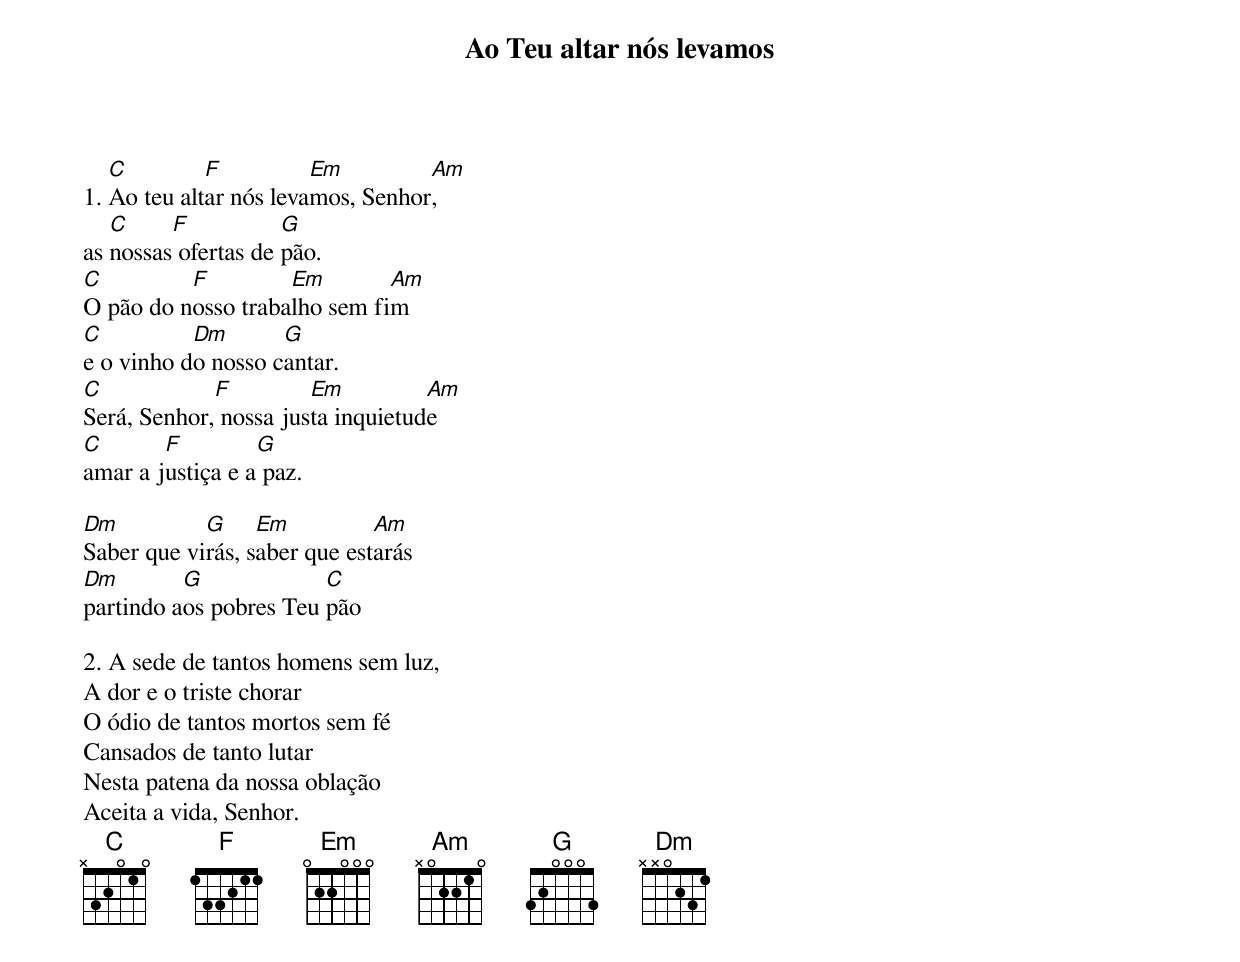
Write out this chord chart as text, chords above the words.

Ao Teu altar nós levamos

   C         F          Em         Am
1. Ao teu altar nós levamos, Senhor,
   C     F           G
as nossas ofertas de pão.
C         F         Em        Am
O pão do nosso trabalho sem fim
C          Dm       G
e o vinho do nosso cantar.
C            F         Em          Am
Será, Senhor, nossa justa inquietude
C       F         G
amar a justiça e a paz.

Dm          G     Em          Am
Saber que virás, saber que estarás
Dm        G             C
partindo aos pobres Teu pão

2. A sede de tantos homens sem luz,
A dor e o triste chorar
O ódio de tantos mortos sem fé
Cansados de tanto lutar
Nesta patena da nossa oblação
Aceita a vida, Senhor.
